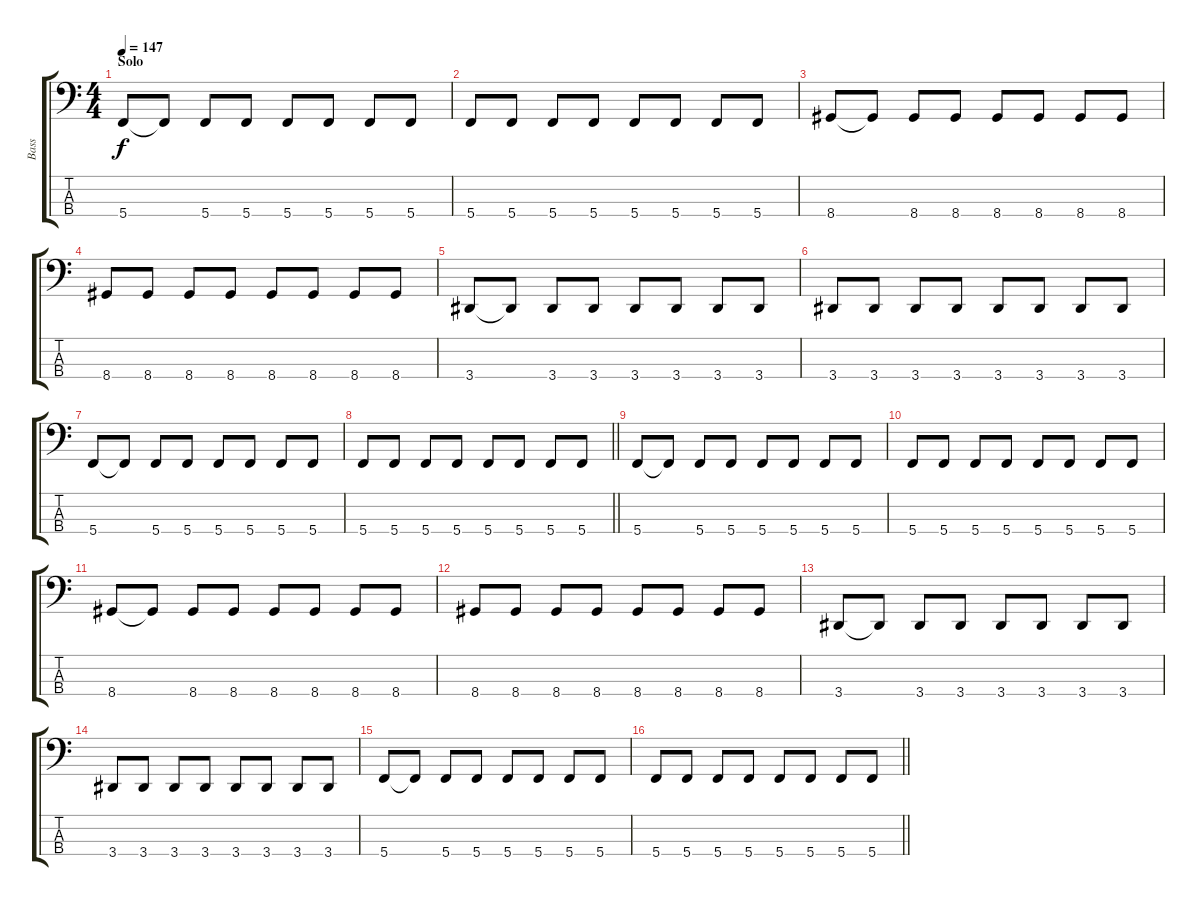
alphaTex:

\track ("Bass" "Bass") {instrument electricbasspick}
\staff {score tabs}
\tuning (F2 C2 G1 C1) {hide}
\ts (4 4)
\section ("" "Solo")
\tempo 147
\clef f4
\ks c
5.4.8{dy f} 5.4{t}.8 5.4.8 5.4.8 5.4.8 5.4.8 5.4.8 5.4.8 |
5.4.8 5.4.8 5.4.8 5.4.8 5.4.8 5.4.8 5.4.8 5.4.8 |
8.4.8 8.4{t}.8 8.4.8 8.4.8 8.4.8 8.4.8 8.4.8 8.4.8 |
8.4.8 8.4.8 8.4.8 8.4.8 8.4.8 8.4.8 8.4.8 8.4.8 |
3.4.8 3.4{t}.8 3.4.8 3.4.8 3.4.8 3.4.8 3.4.8 3.4.8 |
3.4.8 3.4.8 3.4.8 3.4.8 3.4.8 3.4.8 3.4.8 3.4.8 |
5.4.8 5.4{t}.8 5.4.8 5.4.8 5.4.8 5.4.8 5.4.8 5.4.8 |
\barLineRight lightlight
5.4.8 5.4.8 5.4.8 5.4.8 5.4.8 5.4.8 5.4.8 5.4.8 |
\section ("" "")
5.4.8 5.4{t}.8 5.4.8 5.4.8 5.4.8 5.4.8 5.4.8 5.4.8 |
5.4.8 5.4.8 5.4.8 5.4.8 5.4.8 5.4.8 5.4.8 5.4.8 |
8.4.8 8.4{t}.8 8.4.8 8.4.8 8.4.8 8.4.8 8.4.8 8.4.8 |
8.4.8 8.4.8 8.4.8 8.4.8 8.4.8 8.4.8 8.4.8 8.4.8 |
3.4.8 3.4{t}.8 3.4.8 3.4.8 3.4.8 3.4.8 3.4.8 3.4.8 |
3.4.8 3.4.8 3.4.8 3.4.8 3.4.8 3.4.8 3.4.8 3.4.8 |
5.4.8 5.4{t}.8 5.4.8 5.4.8 5.4.8 5.4.8 5.4.8 5.4.8 |
\barLineRight lightlight
5.4.8 5.4.8 5.4.8 5.4.8 5.4.8 5.4.8 5.4.8 5.4.8
